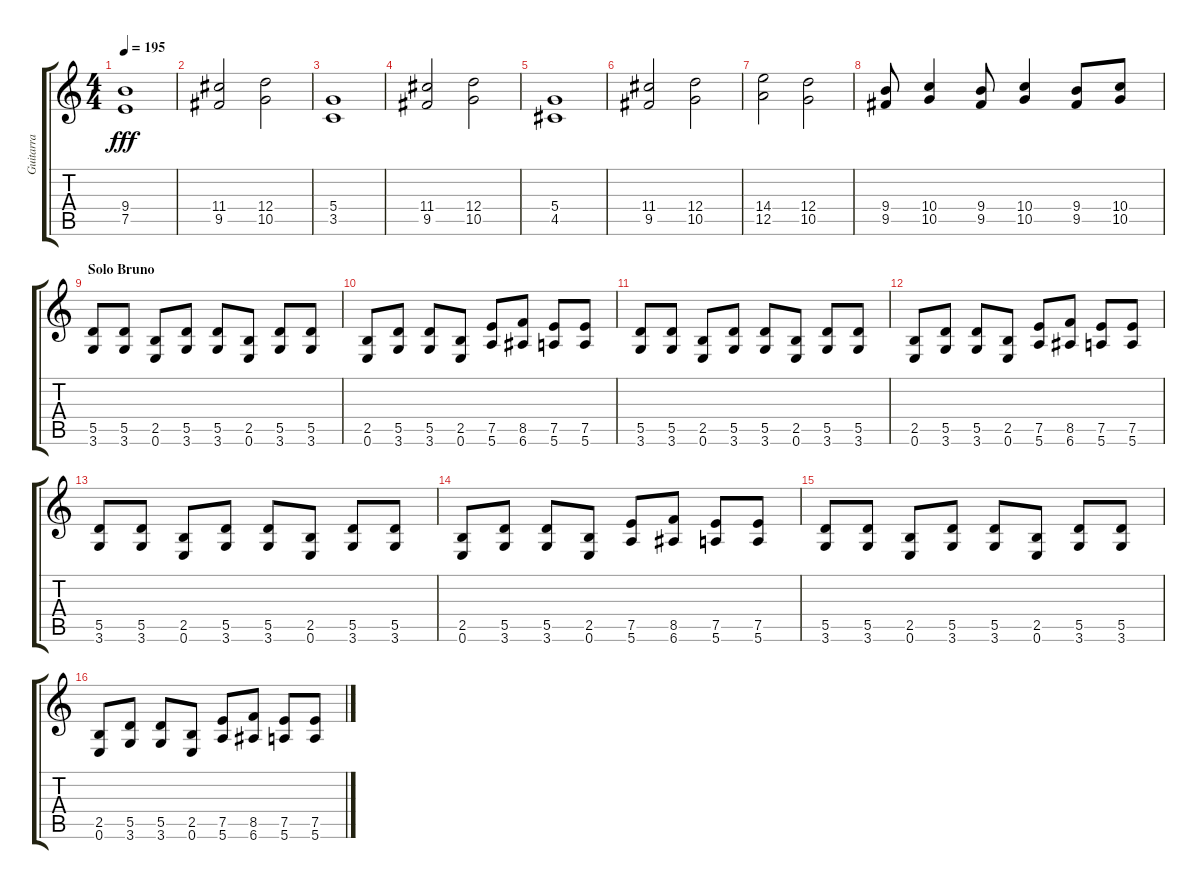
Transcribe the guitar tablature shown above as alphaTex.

\track ("Guitarra" "Guitarra") {instrument overdrivenguitar}
\staff {score tabs}
\tuning (E4 B3 G3 D3 A2 E2) {hide}
\ts (4 4)
\tempo 195
\clef g2
\ks c
(9.4 7.5).1{dy fff} |
(11.4 9.5).2 (12.4 10.5).2 |
(5.4 3.5).1 |
(11.4 9.5).2 (12.4 10.5).2 |
(5.4 4.5).1 |
(11.4 9.5).2 (12.4 10.5).2 |
(14.4 12.5).2 (12.4 10.5).2 |
(9.4 9.5).8 (10.4 10.5).4 (9.4 9.5).8 (10.4 10.5).4 (9.4 9.5).8 (10.4 10.5).8 |
\section ("" "Solo Bruno")
(5.5 3.6).8 (5.5 3.6).8 (2.5 0.6).8 (5.5 3.6).8 (5.5 3.6).8 (2.5 0.6).8 (5.5 3.6).8 (5.5 3.6).8 |
(2.5 0.6).8 (5.5 3.6).8 (5.5 3.6).8 (2.5 0.6).8 (7.5 5.6).8 (8.5 6.6).8 (7.5 5.6).8 (7.5 5.6).8 |
(5.5 3.6).8 (5.5 3.6).8 (2.5 0.6).8 (5.5 3.6).8 (5.5 3.6).8 (2.5 0.6).8 (5.5 3.6).8 (5.5 3.6).8 |
(2.5 0.6).8 (5.5 3.6).8 (5.5 3.6).8 (2.5 0.6).8 (7.5 5.6).8 (8.5 6.6).8 (7.5 5.6).8 (7.5 5.6).8 |
(5.5 3.6).8 (5.5 3.6).8 (2.5 0.6).8 (5.5 3.6).8 (5.5 3.6).8 (2.5 0.6).8 (5.5 3.6).8 (5.5 3.6).8 |
(2.5 0.6).8 (5.5 3.6).8 (5.5 3.6).8 (2.5 0.6).8 (7.5 5.6).8 (8.5 6.6).8 (7.5 5.6).8 (7.5 5.6).8 |
(5.5 3.6).8 (5.5 3.6).8 (2.5 0.6).8 (5.5 3.6).8 (5.5 3.6).8 (2.5 0.6).8 (5.5 3.6).8 (5.5 3.6).8 |
(2.5 0.6).8 (5.5 3.6).8 (5.5 3.6).8 (2.5 0.6).8 (7.5 5.6).8 (8.5 6.6).8 (7.5 5.6).8 (7.5 5.6).8
